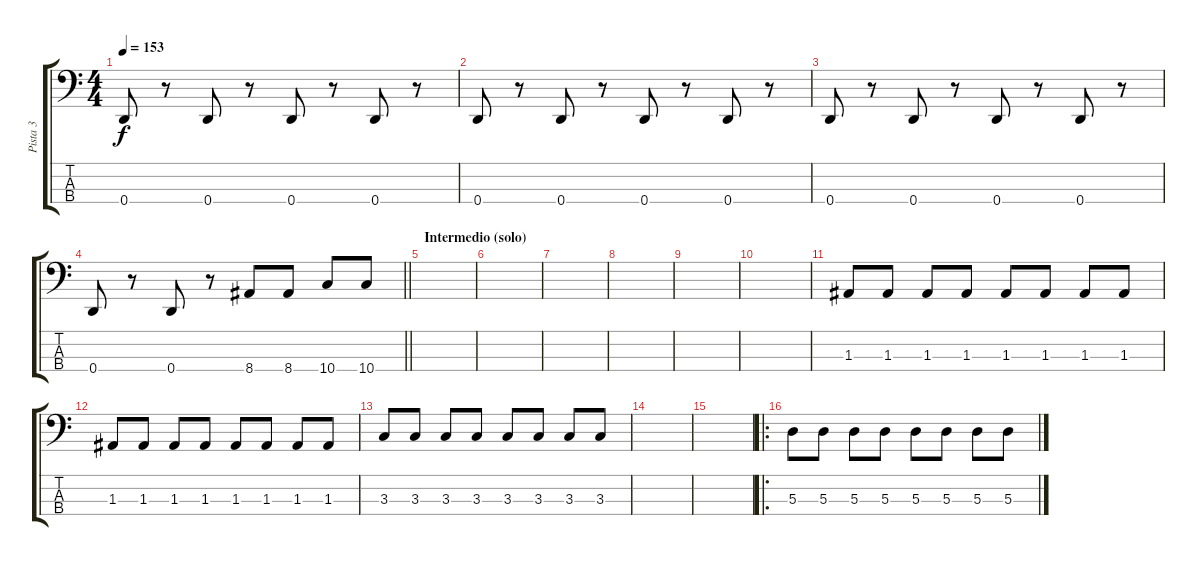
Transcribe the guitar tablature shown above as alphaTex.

\track ("Pista 3" "Pista 3") {instrument electricbasspick}
\staff {score tabs}
\tuning (G2 D2 A1 D1) {hide}
\ts (4 4)
\tempo 153
\clef f4
\ks c
0.4.8{dy f} r.8 0.4.8 r.8 0.4.8 r.8 0.4.8 r.8 |
0.4.8 r.8 0.4.8 r.8 0.4.8 r.8 0.4.8 r.8 |
0.4.8 r.8 0.4.8 r.8 0.4.8 r.8 0.4.8 r.8 |
\barLineRight lightlight
0.4.8 r.8 0.4.8 r.8 8.4.8 8.4.8 10.4.8 10.4.8 |
\section ("" "Intermedio (solo)")
|
|
|
|
|
|
1.3.8 1.3.8 1.3.8 1.3.8 1.3.8 1.3.8 1.3.8 1.3.8 |
1.3.8 1.3.8 1.3.8 1.3.8 1.3.8 1.3.8 1.3.8 1.3.8 |
3.3.8 3.3.8 3.3.8 3.3.8 3.3.8 3.3.8 3.3.8 3.3.8 |
|
|
\ro
5.3.8 5.3.8 5.3.8 5.3.8 5.3.8 5.3.8 5.3.8 5.3.8
